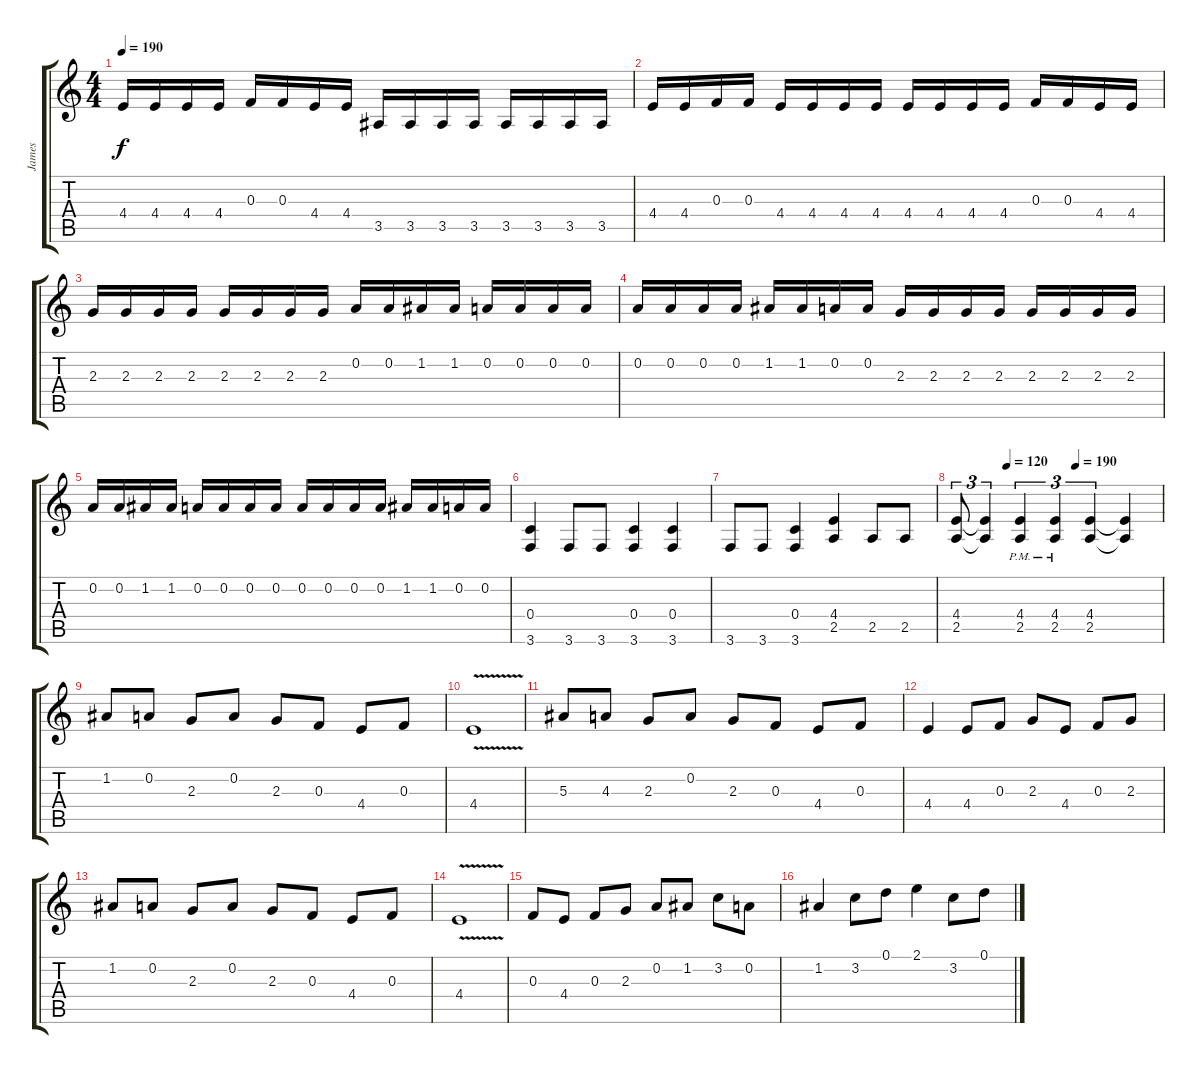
\track ("James" "James") {instrument distortionguitar}
\staff {score tabs}
\tuning (D4 A3 F3 C3 G2 D2) {hide}
\ts (4 4)
\tempo 190
\clef g2
\ks c
4.4.16{dy f} 4.4.16 4.4.16 4.4.16 0.3.16 0.3.16 4.4.16 4.4.16 3.5.16 3.5.16 3.5.16 3.5.16 3.5.16 3.5.16 3.5.16 3.5.16 |
4.4.16 4.4.16 0.3.16 0.3.16 4.4.16 4.4.16 4.4.16 4.4.16 4.4.16 4.4.16 4.4.16 4.4.16 0.3.16 0.3.16 4.4.16 4.4.16 |
2.3.16 2.3.16 2.3.16 2.3.16 2.3.16 2.3.16 2.3.16 2.3.16 0.2.16 0.2.16 1.2.16 1.2.16 0.2.16 0.2.16 0.2.16 0.2.16 |
0.2.16 0.2.16 0.2.16 0.2.16 1.2.16 1.2.16 0.2.16 0.2.16 2.3.16 2.3.16 2.3.16 2.3.16 2.3.16 2.3.16 2.3.16 2.3.16 |
0.2.16 0.2.16 1.2.16 1.2.16 0.2.16 0.2.16 0.2.16 0.2.16 0.2.16 0.2.16 0.2.16 0.2.16 1.2.16 1.2.16 0.2.16 0.2.16 |
(0.4 3.6).4 3.6.8 3.6.8 (0.4 3.6).4 (0.4 3.6).4 |
3.6.8 3.6.8 (0.4 3.6).4 (4.4 2.5).4 2.5.8 2.5.8 |
\tempo (120 0.25)
\tempo (190 0.5833333333333334)
(4.4 2.5).8{tu (3 2)} (4.4{t} 2.5{t}).4{tu (3 2)} (4.4{pm} 2.5{pm}).4{tu (3 2)} (4.4{pm} 2.5{pm}).4{tu (3 2)} (4.4 2.5).4{tu (3 2)} (4.4{t} 2.5{t}).4 |
1.2.8 0.2.8 2.3.8 0.2.8 2.3.8 0.3.8 4.4.8 0.3.8 |
4.4{v}.1 |
5.3.8 4.3.8 2.3.8 0.2.8 2.3.8 0.3.8 4.4.8 0.3.8 |
4.4.4 4.4.8 0.3.8 2.3.8 4.4.8 0.3.8 2.3.8 |
1.2.8 0.2.8 2.3.8 0.2.8 2.3.8 0.3.8 4.4.8 0.3.8 |
4.4{v}.1 |
0.3.8 4.4.8 0.3.8 2.3.8 0.2.8 1.2.8 3.2.8 0.2.8 |
1.2.4 3.2.8 0.1.8 2.1.4 3.2.8 0.1.8
